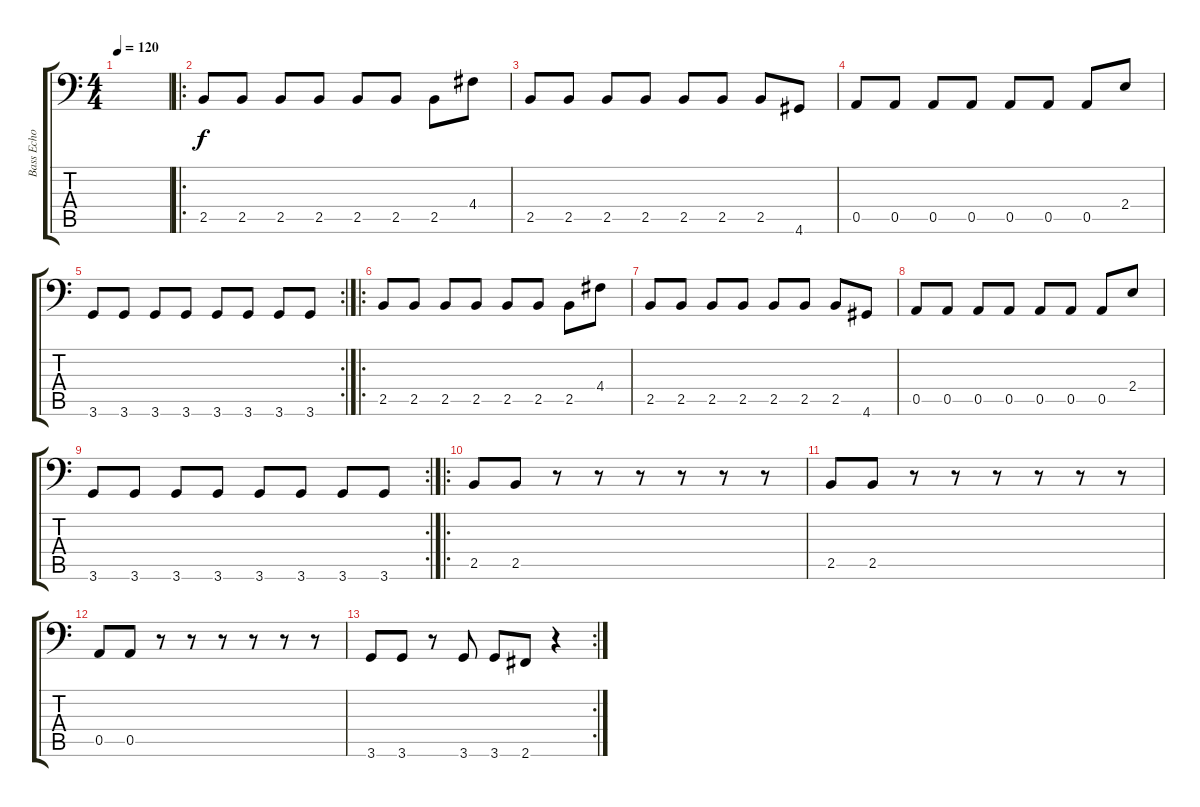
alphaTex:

\track ("Bass Echo" "Bass Echo") {instrument electricbasspick}
\staff {score tabs}
\tuning (E3 B2 G2 D2 A1 E1) {hide}
\ts (4 4)
\tempo 120
\clef f4
\ks c
|
\ro
2.5.8 2.5.8 2.5.8 2.5.8 2.5.8 2.5.8 2.5.8 4.4.8 |
2.5.8 2.5.8 2.5.8 2.5.8 2.5.8 2.5.8 2.5.8 4.6.8 |
0.5.8 0.5.8 0.5.8 0.5.8 0.5.8 0.5.8 0.5.8 2.4.8 |
\rc 2
3.6.8 3.6.8 3.6.8 3.6.8 3.6.8 3.6.8 3.6.8 3.6.8 |
\ro
2.5.8 2.5.8 2.5.8 2.5.8 2.5.8 2.5.8 2.5.8 4.4.8 |
2.5.8 2.5.8 2.5.8 2.5.8 2.5.8 2.5.8 2.5.8 4.6.8 |
0.5.8 0.5.8 0.5.8 0.5.8 0.5.8 0.5.8 0.5.8 2.4.8 |
\rc 2
3.6.8 3.6.8 3.6.8 3.6.8 3.6.8 3.6.8 3.6.8 3.6.8 |
\ro
2.5.8 2.5.8 r.8 r.8 r.8 r.8 r.8 r.8 |
2.5.8 2.5.8 r.8 r.8 r.8 r.8 r.8 r.8 |
0.5.8 0.5.8 r.8 r.8 r.8 r.8 r.8 r.8 |
\rc 2
3.6.8 3.6.8 r.8 3.6.8 3.6.8 2.6.8 r.4
